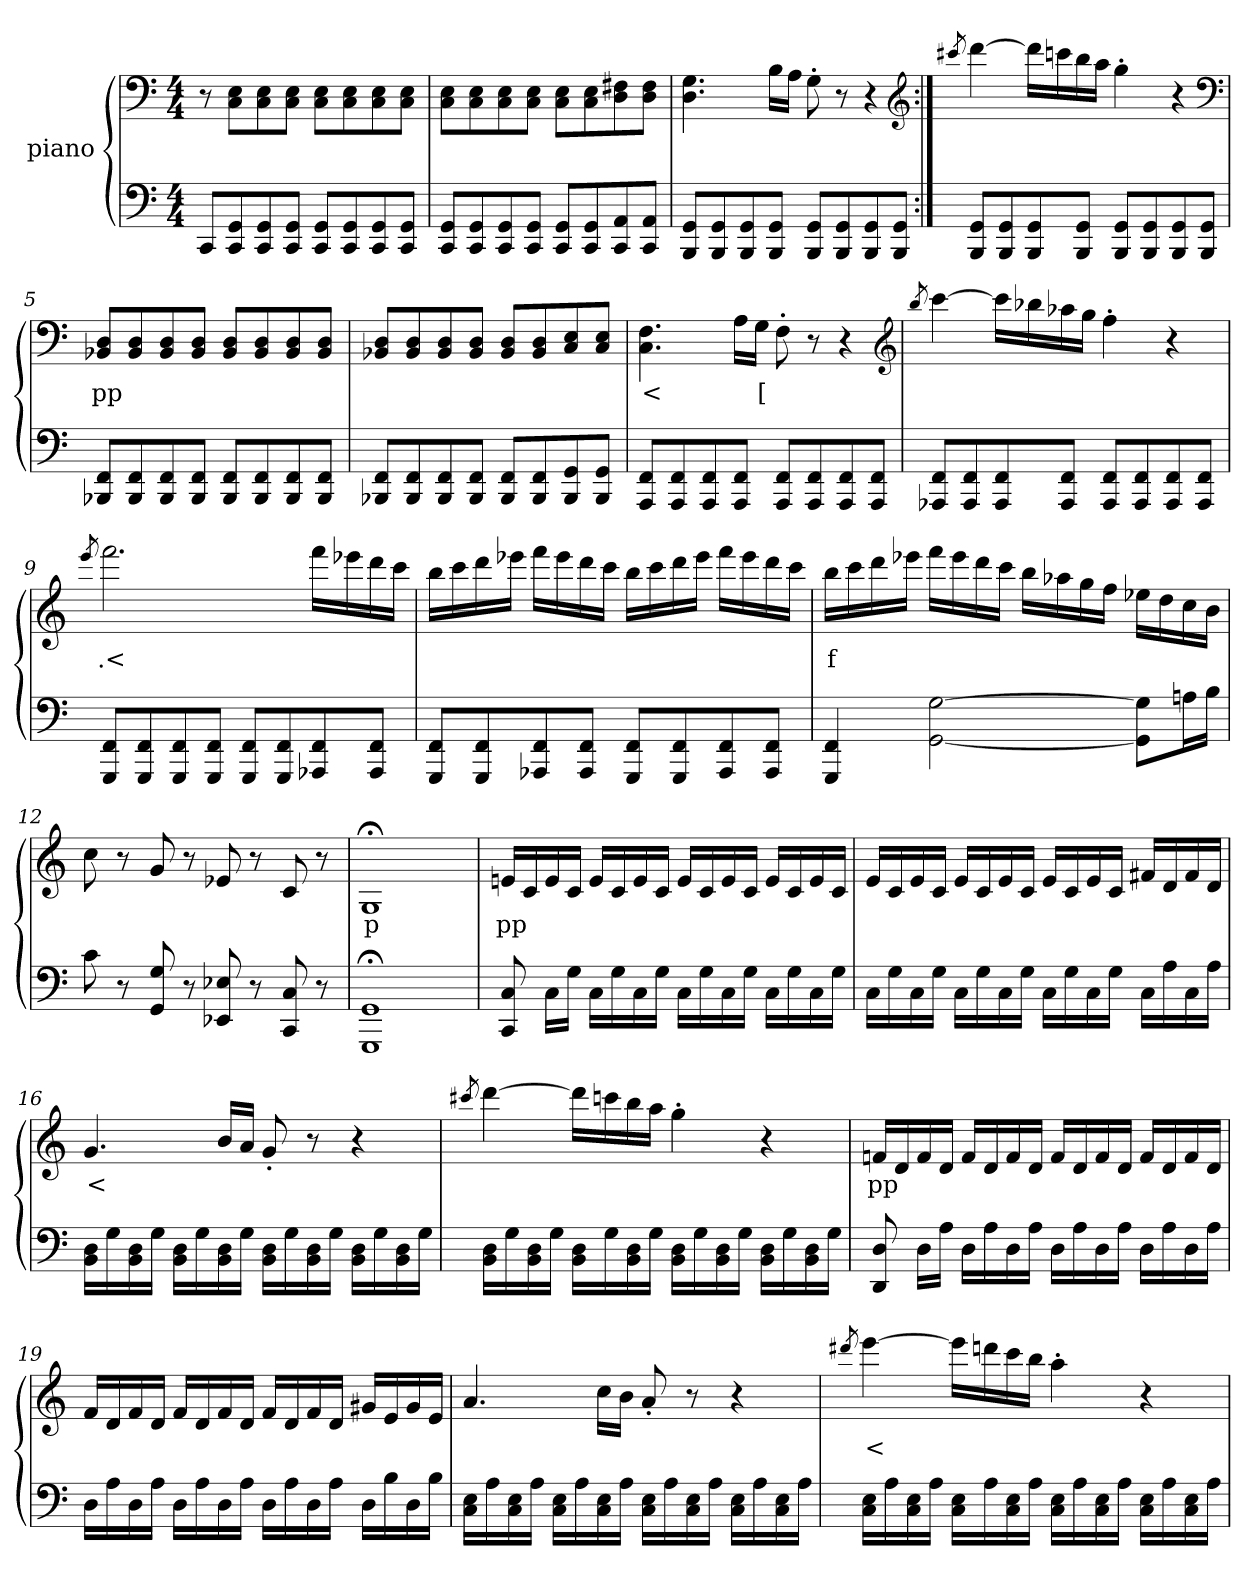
**kern	**kern	**text
*part2	*part1	*part1
*staff2	*staff1	*staff1
*	*I"piano	*
*clefF4	*clefF4	*
*k[]	*k[]	*
*C:	*C:	*
*M4/4	*M4/4	*
=1	=1	=1
8CCL	8r	pp
8CC 8GG	8C 8EL	.
8CC 8GG	8C 8E	.
8CC 8GGJ	8C 8EJ	.
8CC 8GGL	8C 8EL	.
8CC 8GG	8C 8E	.
8CC 8GG	8C 8E	.
8CC 8GGJ	8C 8EJ	.
=2	=2	=2
8CC 8GGL	8C 8EL	.
8CC 8GG	8C 8E	.
8CC 8GG	8C 8E	.
8CC 8GGJ	8C 8EJ	.
8CC 8GGL	8C 8EL	.
8CC 8GG	8C 8E	.
8CC 8AA	8D 8F#X	.
8CC 8AAJ	8D 8F#J	.
=3	=3	=3
8BBB 8GGL	4.D 4.G	.
8BBB 8GG	.	.
8BBB 8GG	.	.
8BBB 8GGJ	16BLL	.
.	16AJJ	.
8BBB 8GGL	8G'>	.
8BBB 8GG	8r	.
8BBB 8GG	4r	.
8BBB 8GGJ	.	.
*	*clefG2	*
=4:|!	=4:|!	=4:|!
.	8qccc#X	.
8BBB 8GGL	[4ddd	.
8BBB 8GG	.	.
8BBB 8GG	16dddLL]	.
.	16cccn	.
8BBB 8GGJ	16bb	.
.	16aaJJ	.
8BBB 8GGL	4gg'>	.
8BBB 8GG	.	.
8BBB 8GG	4r	.
8BBB 8GGJ	.	.
*	*clefF4	*
=5	=5	=5
8BBB-X 8FFL	8BB-X 8DL	pp
8BBB- 8FF	8BB- 8D	.
8BBB- 8FF	8BB- 8D	.
8BBB- 8FFJ	8BB- 8DJ	.
8BBB- 8FFL	8BB- 8DL	.
8BBB- 8FF	8BB- 8D	.
8BBB- 8FF	8BB- 8D	.
8BBB- 8FFJ	8BB- 8DJ	.
=6	=6	=6
8BBB-X 8FFL	8BB-X 8DL	.
8BBB- 8FF	8BB- 8D	.
8BBB- 8FF	8BB- 8D	.
8BBB- 8FFJ	8BB- 8DJ	.
8BBB- 8FFL	8BB- 8DL	.
8BBB- 8FF	8BB- 8D	.
8BBB- 8GG	8C 8E	.
8BBB- 8GGJ	8C 8EJ	.
=7	=7	=7
8AAA 8FFL	4.C 4.F	<
8AAA 8FF	.	.
8AAA 8FF	.	.
8AAA 8FFJ	16ALL	.
.	16GJJ	[
8AAA 8FFL	8F'>	.
8AAA 8FF	8r	.
8AAA 8FF	4r	.
8AAA 8FFJ	.	.
*	*clefG2	*
=8	=8	=8
.	8qbb	.
8AAA-X 8FFL	[4ccc	.
8AAA- 8FF	.	.
8AAA- 8FF	16cccLL]	.
.	16bb-X	.
8AAA- 8FFJ	16aa-X	.
.	16ggJJ	.
8AAA- 8FFL	4ff'>	.
8AAA- 8FF	.	.
8AAA- 8FF	4r	.
8AAA- 8FFJ	.	.
=9	=9	=9
.	8qeee	.
8GGG 8FFL	2.fff	.<
8GGG 8FF	.	.
8GGG 8FF	.	.
8GGG 8FFJ	.	.
8GGG 8FFL	.	.
8GGG 8FF	.	.
8AAA-X 8FF	16fffLL	.
.	16eee-X	.
8AAA- 8FFJ	16ddd	.
.	16cccJJ	.
=10	=10	=10
8GGG 8FFL	16bbLL	.
.	16ccc	.
8GGG 8FF	16ddd	.
.	16eee-XJJ	.
8AAA-X 8FF	16fffLL	.
.	16eee-	.
8AAA- 8FFJ	16ddd	.
.	16cccJJ	.
8GGG 8FFL	16bbLL	.
.	16ccc	.
8GGG 8FF	16ddd	.
.	16eee-JJ	.
8AAA- 8FF	16fffLL	.
.	16eee-	.
8AAA- 8FFJ	16ddd	.
.	16cccJJ	.
=11	=11	=11
4GGG 4FF	16bbLL	f
.	16ccc	.
.	16ddd	.
.	16eee-XJJ	.
[2GG\ [2G\	16fffLL	.
.	16eee-	.
.	16ddd	.
.	16cccJJ	.
.	16bbLL	.
.	16aa-X	.
.	16gg	.
.	16ffJJ	.
8GG] 8G]L	16ee-LL	.
.	16dd	.
16AnL	16cc	.
16BJJ	16bJJ	.
=12	=12	=12
8c	8cc	.
8r	8r	.
8GG 8G	8g	.
8r	8r	>
8EE-X 8E-X	8e-X	.
8r	8r	.
8CC 8C	8c	.
8r	8r	.
=13	=13	=13
1GGG;< 1GG;<	1G;<	p
=14	=14	=14
8CC 8C	16enLL	pp
.	16c	.
16CLL	16e	.
16GJJ	16cJJ	.
16CLL	16eLL	.
16G	16c	.
16C	16e	.
16GJJ	16cJJ	.
16CLL	16eLL	.
16G	16c	.
16C	16e	.
16GJJ	16cJJ	.
16CLL	16eLL	.
16G	16c	.
16C	16e	.
16GJJ	16cJJ	.
=15	=15	=15
16CLL	16eLL	.
16G	16c	.
16C	16e	.
16GJJ	16cJJ	.
16CLL	16eLL	.
16G	16c	.
16C	16e	.
16GJJ	16cJJ	.
16CLL	16eLL	.
16G	16c	.
16C	16e	.
16GJJ	16cJJ	.
16CLL	16f#XLL	.
16A	16d	.
16C	16f#	.
16AJJ	16dJJ	.
=16	=16	=16
16BB 16DLL	4.g	<
16G	.	.
16BB 16D	.	.
16GJJ	.	.
16BB 16DLL	.	.
16G	.	.
16BB 16D	16bLL	.
16GJJ	16aJJ	.
16BB 16DLL	8g'>	.
16G	.	.
16BB 16D	8r	.
16GJJ	.	.
16BB 16DLL	4r	.
16G	.	.
16BB 16D	.	.
16GJJ	.	.
=17	=17	=17
.	8qccc#X	.
16BB 16DLL	[4ddd	.
16G	.	.
16BB 16D	.	.
16GJJ	.	.
16BB 16DLL	16dddLL]	.
16G	16cccn	.
16BB 16D	16bb	.
16GJJ	16aaJJ	.
16BB 16DLL	4gg'>	.
16G	.	.
16BB 16D	.	.
16GJJ	.	.
16BB 16DLL	4r	.
16G	.	.
16BB 16D	.	.
16GJJ	.	.
=18	=18	=18
8DD 8D	16fnLL	pp
.	16d	.
16DLL	16f	.
16AJJ	16dJJ	.
16DLL	16fLL	.
16A	16d	.
16D	16f	.
16AJJ	16dJJ	.
16DLL	16fLL	.
16A	16d	.
16D	16f	.
16AJJ	16dJJ	.
16DLL	16fLL	.
16A	16d	.
16D	16f	.
16AJJ	16dJJ	.
=19	=19	=19
16DLL	16fLL	.
16A	16d	.
16D	16f	.
16AJJ	16dJJ	.
16DLL	16fLL	.
16A	16d	.
16D	16f	.
16AJJ	16dJJ	.
16DLL	16fLL	.
16A	16d	.
16D	16f	.
16AJJ	16dJJ	.
16DLL	16g#XLL	.
16B	16e	.
16D	16g#	.
16BJJ	16eJJ	.
=20	=20	=20
16C 16ELL	4.a	.
16A	.	.
16C 16E	.	.
16AJJ	.	.
16C 16ELL	.	.
16A	.	.
16C 16E	16ccLL	.
16AJJ	16bJJ	.
16C 16ELL	8a'>	.
16A	.	.
16C 16E	8r	.
16AJJ	.	.
16C 16ELL	4r	.
16A	.	.
16C 16E	.	.
16AJJ	.	.
=21	=21	=21
.	8qddd#X	.
16C 16ELL	[4eee	<
16A	.	.
16C 16E	.	.
16AJJ	.	.
16C 16ELL	16eeeLL]	.
16A	16dddn	.
16C 16E	16ccc	.
16AJJ	16bbJJ	.
16C 16ELL	4aa'>	.
16A	.	.
16C 16E	.	.
16AJJ	.	.
16C 16ELL	4r	.
16A	.	.
16C 16E	.	.
16AJJ	.	.
=	=	=
*-	*-	*-
